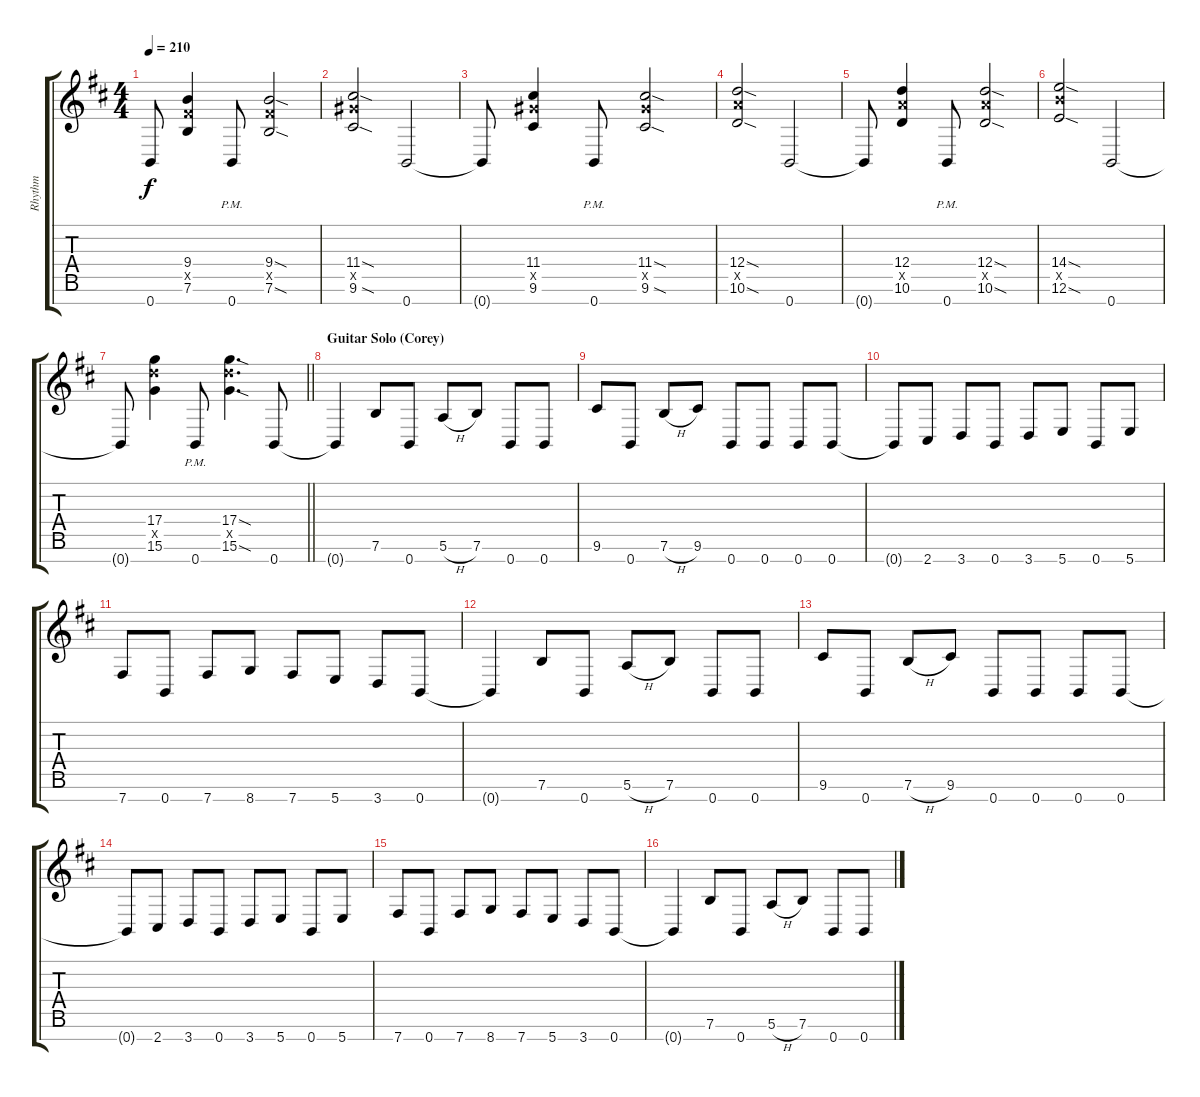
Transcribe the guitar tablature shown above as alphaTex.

\track ("Rhythm" "Rhythm") {instrument distortionguitar}
\staff {score tabs}
\tuning (E4 B3 G3 D3 A2 E2 B1) {hide}
\ts (4 4)
\tempo 210
\clef g2
\ks d
0.7{t}.8{dy f} (9.4 9.5{x} 7.6).4 0.7{pm}.8 (9.4{sod} 9.5{x} 7.6{sod}).2 |
(11.4{sod} 11.5{x} 9.6{sod}).2 0.7.2 |
0.7{t}.8 (11.4 11.5{x} 9.6).4 0.7{pm}.8 (11.4{sod} 11.5{x} 9.6{sod}).2 |
(12.4{sod} 12.5{x} 10.6{sod}).2 0.7.2 |
0.7{t}.8 (12.4 12.5{x} 10.6).4 0.7{pm}.8 (12.4{sod} 12.5{x} 10.6{sod}).2 |
(14.4{sod} 14.5{x} 12.6{sod}).2 0.7.2 |
\barLineRight lightlight
0.7{t}.8 (17.4 17.5{x} 15.6).4 0.7{pm}.8 (17.4{sod} 17.5{x} 15.6{sod}).4{d} 0.7.8 |
\section ("" "Guitar Solo (Corey)")
0.7{t}.4 7.6.8 0.7.8 5.6{h}.8 7.6.8 0.7.8 0.7.8 |
9.6.8 0.7.8 7.6{h}.8 9.6.8 0.7.8 0.7.8 0.7.8 0.7.8 |
0.7{t}.8 2.7.8 3.7.8 0.7.8 3.7.8 5.7.8 0.7.8 5.7.8 |
7.7.8 0.7.8 7.7.8 8.7.8 7.7.8 5.7.8 3.7.8 0.7.8 |
0.7{t}.4 7.6.8 0.7.8 5.6{h}.8 7.6.8 0.7.8 0.7.8 |
9.6.8 0.7.8 7.6{h}.8 9.6.8 0.7.8 0.7.8 0.7.8 0.7.8 |
0.7{t}.8 2.7.8 3.7.8 0.7.8 3.7.8 5.7.8 0.7.8 5.7.8 |
7.7.8 0.7.8 7.7.8 8.7.8 7.7.8 5.7.8 3.7.8 0.7.8 |
0.7{t}.4 7.6.8 0.7.8 5.6{h}.8 7.6.8 0.7.8 0.7.8
